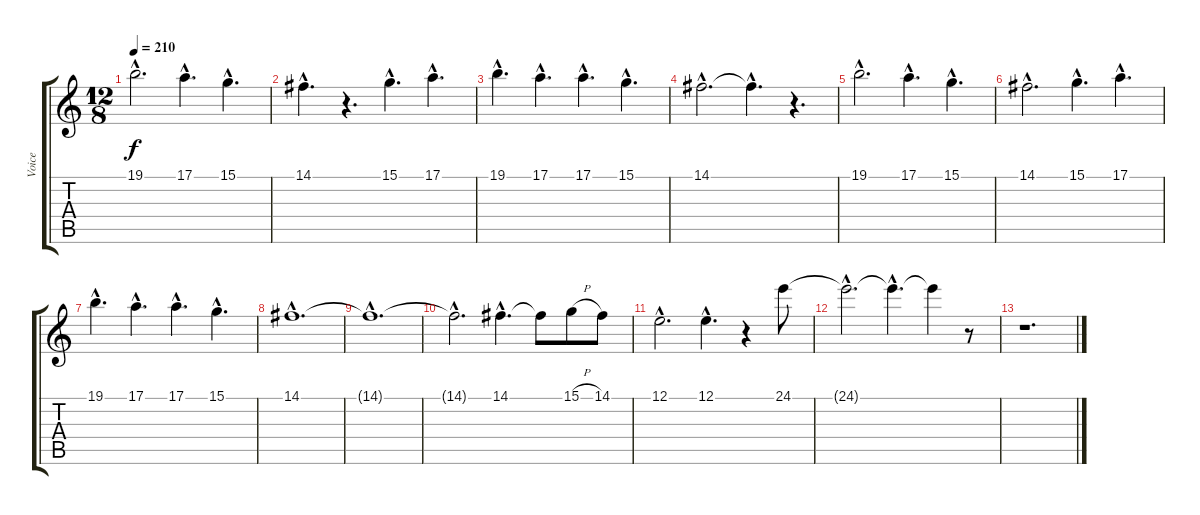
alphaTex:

\track ("Voice" "Voice") {instrument lead2sawtooth}
\staff {score tabs}
\tuning (E4 B3 G3 D3 A2 E2) {hide}
\ts (12 8)
\tempo 210
\clef g2
\ks c
19.1{hac}.2{d dy f} 17.1{hac}.4{d} 15.1{hac}.4{d} |
14.1{hac}.4{d} r.4{d} 15.1{hac}.4{d} 17.1{hac}.4{d} |
19.1{hac}.4{d} 17.1{hac}.4{d} 17.1{hac}.4{d} 15.1{hac}.4{d} |
14.1{hac}.2{d} 14.1{hac t}.4{d} r.4{d} |
19.1{hac}.2{d} 17.1{hac}.4{d} 15.1{hac}.4{d} |
14.1{hac}.2{d} 15.1{hac}.4{d} 17.1{hac}.4{d} |
19.1{hac}.4{d} 17.1{hac}.4{d} 17.1{hac}.4{d} 15.1{hac}.4{d} |
14.1{hac}.1{d} |
14.1{hac t}.1{d} |
14.1{hac t}.2{d} 14.1{hac}.4{d} 14.1{t}.8 15.1{h}.8 14.1.8 |
12.1{hac}.2{d} 12.1{hac}.4{d} r.4 24.1.8 |
24.1{hac t}.2{d} 24.1{hac t}.4{d} 24.1{t}.4 r.8 |
r.1{d}
